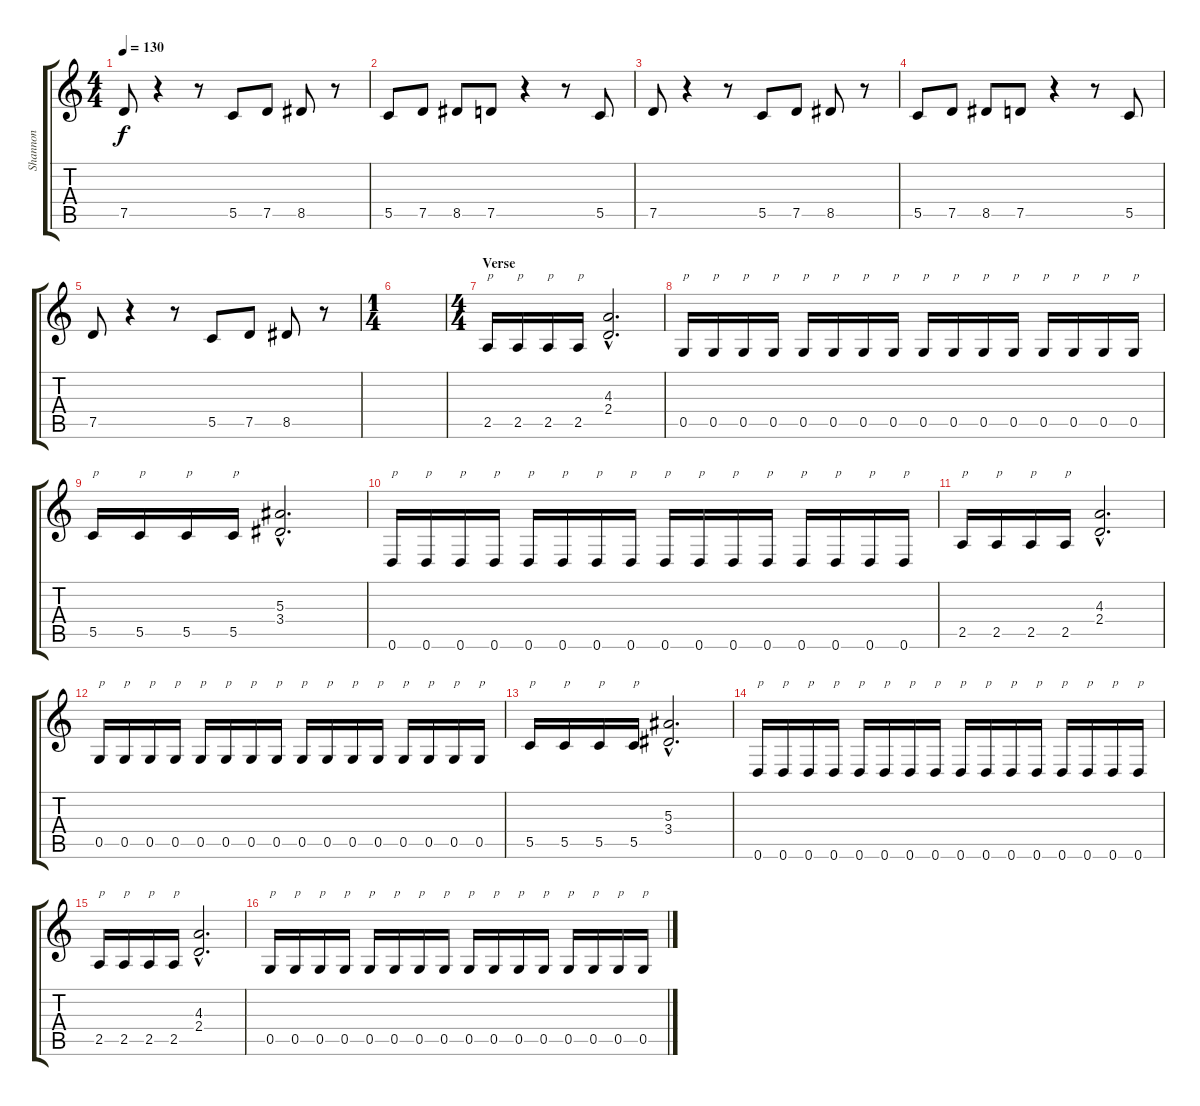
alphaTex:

\track ("Shannon" "Shannon") {instrument distortionguitar}
\staff {score tabs}
\tuning (D4 A3 F3 C3 G2 D2) {hide}
\ts (4 4)
\tempo 130
\clef g2
\ks c
7.5.8{dy f} r.4 r.8 5.5.8 7.5.8 8.5.8 r.8 |
5.5.8 7.5.8 8.5.8 7.5.8 r.4 r.8 5.5.8 |
7.5.8 r.4 r.8 5.5.8 7.5.8 8.5.8 r.8 |
5.5.8 7.5.8 8.5.8 7.5.8 r.4 r.8 5.5.8 |
7.5.8 r.4 r.8 5.5.8 7.5.8 8.5.8 r.8 |
\ts (1 4)
|
\ts (4 4)
\section ("" "Verse")
2.5.16{txt "p"} 2.5.16{txt "p"} 2.5.16{txt "p"} 2.5.16{txt "p"} (4.3{hac} 2.4{hac}).2{d} |
0.5.16{txt "p"} 0.5.16{txt "p"} 0.5.16{txt "p"} 0.5.16{txt "p"} 0.5.16{txt "p"} 0.5.16{txt "p"} 0.5.16{txt "p"} 0.5.16{txt "p"} 0.5.16{txt "p"} 0.5.16{txt "p"} 0.5.16{txt "p"} 0.5.16{txt "p"} 0.5.16{txt "p"} 0.5.16{txt "p"} 0.5.16{txt "p"} 0.5.16{txt "p"} |
5.5.16{txt "p"} 5.5.16{txt "p"} 5.5.16{txt "p"} 5.5.16{txt "p"} (5.3{hac} 3.4{hac}).2{d} |
0.6.16{txt "p"} 0.6.16{txt "p"} 0.6.16{txt "p"} 0.6.16{txt "p"} 0.6.16{txt "p"} 0.6.16{txt "p"} 0.6.16{txt "p"} 0.6.16{txt "p"} 0.6.16{txt "p"} 0.6.16{txt "p"} 0.6.16{txt "p"} 0.6.16{txt "p"} 0.6.16{txt "p"} 0.6.16{txt "p"} 0.6.16{txt "p"} 0.6.16{txt "p"} |
2.5.16{txt "p"} 2.5.16{txt "p"} 2.5.16{txt "p"} 2.5.16{txt "p"} (4.3{hac} 2.4{hac}).2{d} |
0.5.16{txt "p"} 0.5.16{txt "p"} 0.5.16{txt "p"} 0.5.16{txt "p"} 0.5.16{txt "p"} 0.5.16{txt "p"} 0.5.16{txt "p"} 0.5.16{txt "p"} 0.5.16{txt "p"} 0.5.16{txt "p"} 0.5.16{txt "p"} 0.5.16{txt "p"} 0.5.16{txt "p"} 0.5.16{txt "p"} 0.5.16{txt "p"} 0.5.16{txt "p"} |
5.5.16{txt "p"} 5.5.16{txt "p"} 5.5.16{txt "p"} 5.5.16{txt "p"} (5.3{hac} 3.4{hac}).2{d} |
0.6.16{txt "p"} 0.6.16{txt "p"} 0.6.16{txt "p"} 0.6.16{txt "p"} 0.6.16{txt "p"} 0.6.16{txt "p"} 0.6.16{txt "p"} 0.6.16{txt "p"} 0.6.16{txt "p"} 0.6.16{txt "p"} 0.6.16{txt "p"} 0.6.16{txt "p"} 0.6.16{txt "p"} 0.6.16{txt "p"} 0.6.16{txt "p"} 0.6.16{txt "p"} |
2.5.16{txt "p"} 2.5.16{txt "p"} 2.5.16{txt "p"} 2.5.16{txt "p"} (4.3{hac} 2.4{hac}).2{d} |
0.5.16{txt "p"} 0.5.16{txt "p"} 0.5.16{txt "p"} 0.5.16{txt "p"} 0.5.16{txt "p"} 0.5.16{txt "p"} 0.5.16{txt "p"} 0.5.16{txt "p"} 0.5.16{txt "p"} 0.5.16{txt "p"} 0.5.16{txt "p"} 0.5.16{txt "p"} 0.5.16{txt "p"} 0.5.16{txt "p"} 0.5.16{txt "p"} 0.5.16{txt "p"}
